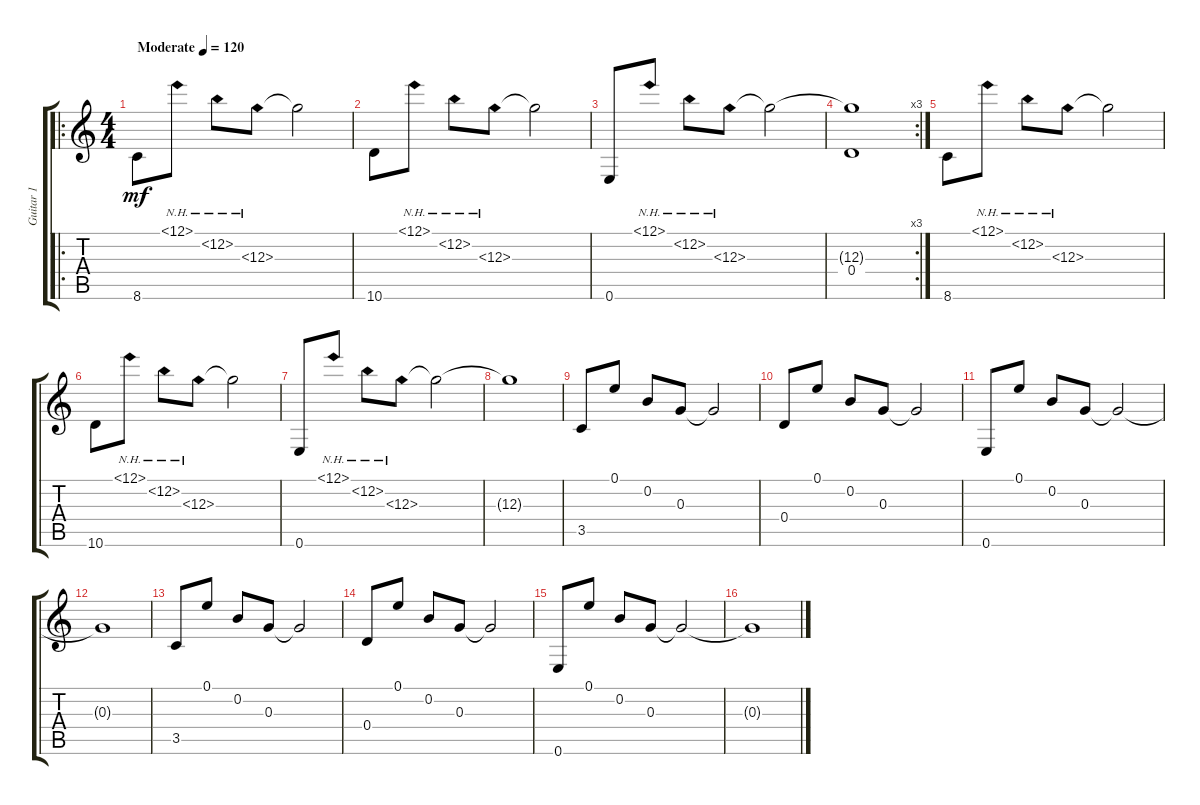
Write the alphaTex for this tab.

\track ("Guitar 1" "Guitar 1") {instrument acousticguitarnylon}
\staff {score tabs}
\tuning (E4 B3 G3 D3 A2 E2) {hide}
\ro
\ts (4 4)
\tempo (120 "Moderate")
\clef g2
\ks c
8.6.8{dy mf instrument acousticguitarnylon} 12.1{nh}.8 12.2{nh}.8 12.3{nh}.8 12.3{t}.2 |
10.6.8 12.1{nh}.8 12.2{nh}.8 12.3{nh}.8 12.3{t}.2 |
0.6.8 12.1{nh}.8 12.2{nh}.8 12.3{nh}.8 12.3{t}.2 |
\rc 3
(12.3{t} 0.4).1 |
8.6.8 12.1{nh}.8 12.2{nh}.8 12.3{nh}.8 12.3{t}.2 |
10.6.8 12.1{nh}.8 12.2{nh}.8 12.3{nh}.8 12.3{t}.2 |
0.6.8 12.1{nh}.8 12.2{nh}.8 12.3{nh}.8 12.3{t}.2 |
12.3{t}.1 |
3.5.8 0.1.8 0.2.8 0.3.8 0.3{t}.2 |
0.4.8 0.1.8 0.2.8 0.3.8 0.3{t}.2 |
0.6.8 0.1.8 0.2.8 0.3.8 0.3{t}.2 |
0.3{t}.1 |
3.5.8 0.1.8 0.2.8 0.3.8 0.3{t}.2 |
0.4.8 0.1.8 0.2.8 0.3.8 0.3{t}.2 |
0.6.8 0.1.8 0.2.8 0.3.8 0.3{t}.2 |
0.3{t}.1
